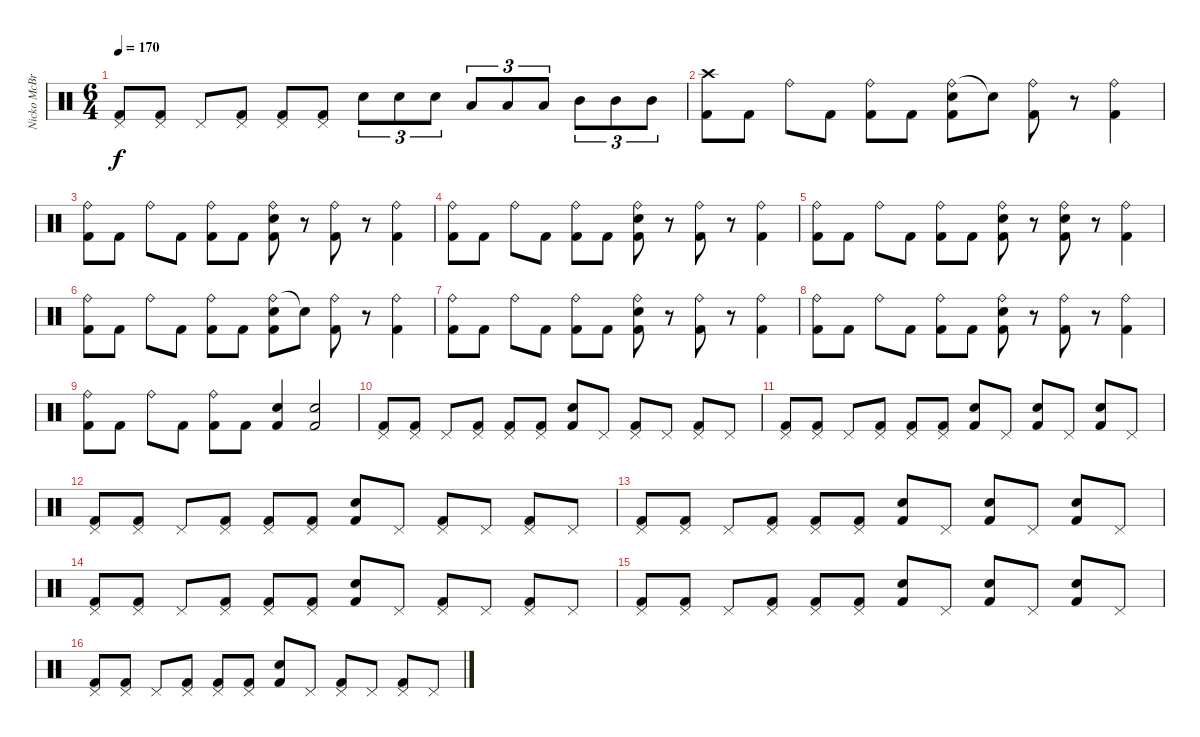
\track ("Nicko McBrain" "Nicko McBr") {instrument percussion}
\staff {score}
\articulation defaults
\ts (6 4)
\tempo 170
\clef neutral
\ks c
("Pedal Hi-Hat (hit)" "Kick (hit) 2").8{dy f} ("Pedal Hi-Hat (hit)" "Kick (hit) 2").8 "Pedal Hi-Hat (hit)".8 ("Pedal Hi-Hat (hit)" "Kick (hit) 2").8 ("Pedal Hi-Hat (hit)" "Kick (hit) 2").8 ("Pedal Hi-Hat (hit)" "Kick (hit) 2").8 "Snare (hit) 2".8{tu (3 2)} "Snare (hit) 2".8{tu (3 2)} "Snare (hit) 2".8{tu (3 2)} "Low Tom (hit)".8{tu (3 2)} "Low Tom (hit)".8{tu (3 2)} "Low Tom (hit)".8{tu (3 2)} "Mid Tom (hit)".8{tu (3 2)} "Mid Tom (hit)".8{tu (3 2)} "Mid Tom (hit)".8{tu (3 2)} |
("Crash high (hit)" "Kick (hit) 2").8 "Kick (hit) 2".8 "Ride (bell)".8 "Kick (hit) 2".8 ("Ride (bell)" "Kick (hit) 2").8 "Kick (hit) 2".8 ("Ride (bell)" "Snare (hit) 2" "Kick (hit) 2").8 "Snare (hit) 2"{t}.8 ("Ride (bell)" "Kick (hit) 2").8 r.8 ("Ride (bell)" "Kick (hit) 2").4 |
("Ride (bell)" "Kick (hit) 2").8 "Kick (hit) 2".8 "Ride (bell)".8 "Kick (hit) 2".8 ("Ride (bell)" "Kick (hit) 2").8 "Kick (hit) 2".8 ("Ride (bell)" "Snare (hit) 2" "Kick (hit) 2").8 r.8 ("Ride (bell)" "Kick (hit) 2").8 r.8 ("Ride (bell)" "Kick (hit) 2").4 |
("Ride (bell)" "Kick (hit) 2").8 "Kick (hit) 2".8 "Ride (bell)".8 "Kick (hit) 2".8 ("Ride (bell)" "Kick (hit) 2").8 "Kick (hit) 2".8 ("Snare (hit) 2" "Ride (bell)" "Kick (hit) 2").8 r.8 ("Ride (bell)" "Kick (hit) 2").8 r.8 ("Ride (bell)" "Kick (hit) 2").4 |
("Ride (bell)" "Kick (hit) 2").8 "Kick (hit) 2".8 "Ride (bell)".8 "Kick (hit) 2".8 ("Ride (bell)" "Kick (hit) 2").8 "Kick (hit) 2".8 ("Ride (bell)" "Snare (hit) 2" "Kick (hit) 2").8 r.8 ("Snare (hit) 2" "Ride (bell)" "Kick (hit) 2").8 r.8 ("Ride (bell)" "Kick (hit) 2").4 |
("Ride (bell)" "Kick (hit) 2").8 "Kick (hit) 2".8 "Ride (bell)".8 "Kick (hit) 2".8 ("Ride (bell)" "Kick (hit) 2").8 "Kick (hit) 2".8 ("Ride (bell)" "Snare (hit) 2" "Kick (hit) 2").8 "Snare (hit) 2"{t}.8 ("Ride (bell)" "Kick (hit) 2").8 r.8 ("Ride (bell)" "Kick (hit) 2").4 |
("Ride (bell)" "Kick (hit) 2").8 "Kick (hit) 2".8 "Ride (bell)".8 "Kick (hit) 2".8 ("Ride (bell)" "Kick (hit) 2").8 "Kick (hit) 2".8 ("Ride (bell)" "Snare (hit) 2" "Kick (hit) 2").8 r.8 ("Ride (bell)" "Kick (hit) 2").8 r.8 ("Ride (bell)" "Kick (hit) 2").4 |
("Ride (bell)" "Kick (hit) 2").8 "Kick (hit) 2".8 "Ride (bell)".8 "Kick (hit) 2".8 ("Ride (bell)" "Kick (hit) 2").8 "Kick (hit) 2".8 ("Snare (hit) 2" "Ride (bell)" "Kick (hit) 2").8 r.8 ("Ride (bell)" "Kick (hit) 2").8 r.8 ("Ride (bell)" "Kick (hit) 2").4 |
("Ride (bell)" "Kick (hit) 2").8 "Kick (hit) 2".8 "Ride (bell)".8 "Kick (hit) 2".8 ("Ride (bell)" "Kick (hit) 2").8 "Kick (hit) 2".8 ("Snare (hit) 2" "Kick (hit) 2").4 ("Snare (hit) 2" "Kick (hit) 2").2 |
("Pedal Hi-Hat (hit)" "Kick (hit) 2").8 ("Pedal Hi-Hat (hit)" "Kick (hit) 2").8 "Pedal Hi-Hat (hit)".8 ("Pedal Hi-Hat (hit)" "Kick (hit) 2").8 ("Pedal Hi-Hat (hit)" "Kick (hit) 2").8 ("Pedal Hi-Hat (hit)" "Kick (hit) 2").8 ("Snare (hit) 2" "Kick (hit) 2").8 "Pedal Hi-Hat (hit)".8 ("Pedal Hi-Hat (hit)" "Kick (hit) 2").8 "Pedal Hi-Hat (hit)".8 ("Pedal Hi-Hat (hit)" "Kick (hit) 2").8 "Pedal Hi-Hat (hit)".8 |
("Pedal Hi-Hat (hit)" "Kick (hit) 2").8 ("Pedal Hi-Hat (hit)" "Kick (hit) 2").8 "Pedal Hi-Hat (hit)".8 ("Pedal Hi-Hat (hit)" "Kick (hit) 2").8 ("Pedal Hi-Hat (hit)" "Kick (hit) 2").8 ("Pedal Hi-Hat (hit)" "Kick (hit) 2").8 ("Snare (hit) 2" "Kick (hit) 2").8 "Pedal Hi-Hat (hit)".8 ("Snare (hit) 2" "Kick (hit) 2").8 "Pedal Hi-Hat (hit)".8 ("Snare (hit) 2" "Kick (hit) 2").8 "Pedal Hi-Hat (hit)".8 |
("Pedal Hi-Hat (hit)" "Kick (hit) 2").8 ("Pedal Hi-Hat (hit)" "Kick (hit) 2").8 "Pedal Hi-Hat (hit)".8 ("Pedal Hi-Hat (hit)" "Kick (hit) 2").8 ("Pedal Hi-Hat (hit)" "Kick (hit) 2").8 ("Pedal Hi-Hat (hit)" "Kick (hit) 2").8 ("Snare (hit) 2" "Kick (hit) 2").8 "Pedal Hi-Hat (hit)".8 ("Pedal Hi-Hat (hit)" "Kick (hit) 2").8 "Pedal Hi-Hat (hit)".8 ("Pedal Hi-Hat (hit)" "Kick (hit) 2").8 "Pedal Hi-Hat (hit)".8 |
("Pedal Hi-Hat (hit)" "Kick (hit) 2").8 ("Pedal Hi-Hat (hit)" "Kick (hit) 2").8 "Pedal Hi-Hat (hit)".8 ("Pedal Hi-Hat (hit)" "Kick (hit) 2").8 ("Pedal Hi-Hat (hit)" "Kick (hit) 2").8 ("Pedal Hi-Hat (hit)" "Kick (hit) 2").8 ("Snare (hit) 2" "Kick (hit) 2").8 "Pedal Hi-Hat (hit)".8 ("Snare (hit) 2" "Kick (hit) 2").8 "Pedal Hi-Hat (hit)".8 ("Snare (hit) 2" "Kick (hit) 2").8 "Pedal Hi-Hat (hit)".8 |
("Pedal Hi-Hat (hit)" "Kick (hit) 2").8 ("Pedal Hi-Hat (hit)" "Kick (hit) 2").8 "Pedal Hi-Hat (hit)".8 ("Pedal Hi-Hat (hit)" "Kick (hit) 2").8 ("Pedal Hi-Hat (hit)" "Kick (hit) 2").8 ("Pedal Hi-Hat (hit)" "Kick (hit) 2").8 ("Snare (hit) 2" "Kick (hit) 2").8 "Pedal Hi-Hat (hit)".8 ("Pedal Hi-Hat (hit)" "Kick (hit) 2").8 "Pedal Hi-Hat (hit)".8 ("Pedal Hi-Hat (hit)" "Kick (hit) 2").8 "Pedal Hi-Hat (hit)".8 |
("Pedal Hi-Hat (hit)" "Kick (hit) 2").8 ("Pedal Hi-Hat (hit)" "Kick (hit) 2").8 "Pedal Hi-Hat (hit)".8 ("Pedal Hi-Hat (hit)" "Kick (hit) 2").8 ("Pedal Hi-Hat (hit)" "Kick (hit) 2").8 ("Pedal Hi-Hat (hit)" "Kick (hit) 2").8 ("Snare (hit) 2" "Kick (hit) 2").8 "Pedal Hi-Hat (hit)".8 ("Snare (hit) 2" "Kick (hit) 2").8 "Pedal Hi-Hat (hit)".8 ("Snare (hit) 2" "Kick (hit) 2").8 "Pedal Hi-Hat (hit)".8 |
("Pedal Hi-Hat (hit)" "Kick (hit) 2").8 ("Pedal Hi-Hat (hit)" "Kick (hit) 2").8 "Pedal Hi-Hat (hit)".8 ("Pedal Hi-Hat (hit)" "Kick (hit) 2").8 ("Pedal Hi-Hat (hit)" "Kick (hit) 2").8 ("Pedal Hi-Hat (hit)" "Kick (hit) 2").8 ("Snare (hit) 2" "Kick (hit) 2").8 "Pedal Hi-Hat (hit)".8 ("Pedal Hi-Hat (hit)" "Kick (hit) 2").8 "Pedal Hi-Hat (hit)".8 ("Pedal Hi-Hat (hit)" "Kick (hit) 2").8 "Pedal Hi-Hat (hit)".8
